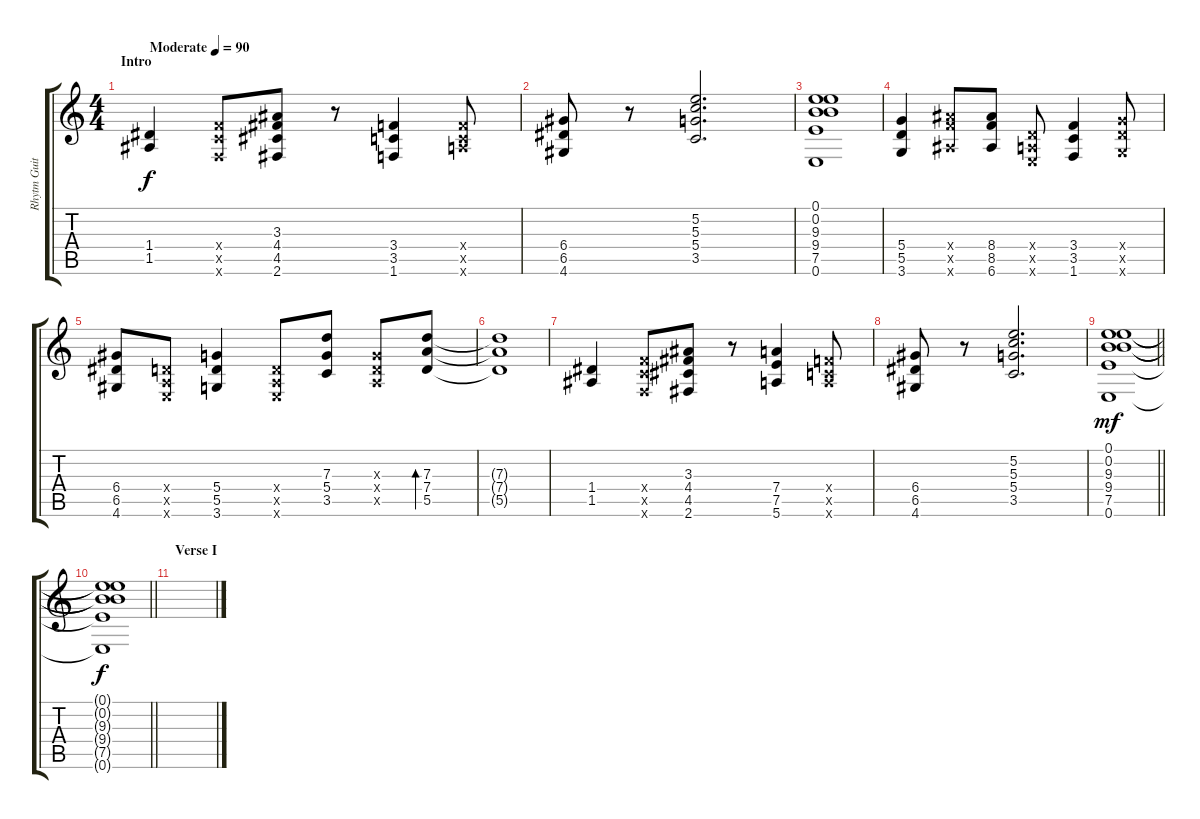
\track ("Rhytm Guitar" "Rhytm Guit") {instrument distortionguitar}
\staff {score tabs}
\tuning (E4 B3 G3 D3 A2 E2) {hide}
\ts (4 4)
\section ("" "Intro")
\tempo (90 "Moderate")
\clef g2
\ks c
(1.4 1.5).4{dy f instrument distortionguitar} (3.4{x} 3.5{x} 1.6{x}).8 (3.3 4.4 4.5 2.6).8 r.8 (3.4 3.5 1.6).4 (3.4{x} 3.5{x} 5.6{x}).8 |
(6.4 6.5 4.6).8 r.8 (5.2 5.3 5.4 3.5).2{d} |
(0.1 0.2 9.3 9.4 7.5 0.6).1 |
(5.4 5.5 3.6).4 (8.4{x} 8.5{x} 6.6{x}).8 (8.4 8.5 6.6).8 (0.4{x} 0.5{x} 0.6{x}).8 (3.4 3.5 1.6).4 (5.4{x} 5.5{x} 3.6{x}).8 |
(6.4 6.5 4.6).8 (0.4{x} 0.5{x} 0.6{x}).8 (5.4 5.5 3.6).4 (0.4{x} 0.5{x} 0.6{x}).8 (7.3 5.4 3.5).8 (0.3{x} 0.4{x} 0.5{x}).8 (7.3 7.4 5.5).8{bd 240} |
(7.3{t} 7.4{t} 5.5{t}).1 |
(1.4 1.5).4 (3.4{x} 3.5{x} 1.6{x}).8 (3.3 4.4 4.5 2.6).8 r.8 (7.4 7.5 5.6).4 (3.4{x} 3.5{x} 5.6{x}).8 |
(6.4 6.5 4.6).8 r.8 (5.2 5.3 5.4 3.5).2{d} |
\barLineRight lightlight
(0.1 0.2 9.3 9.4 7.5 0.6).1{dy mf} |
\barLineRight lightlight
(0.1{t} 0.2{t} 9.3{t} 9.4{t} 7.5{t} 0.6{t}).1{dy f} |
\section ("" "Verse I")
